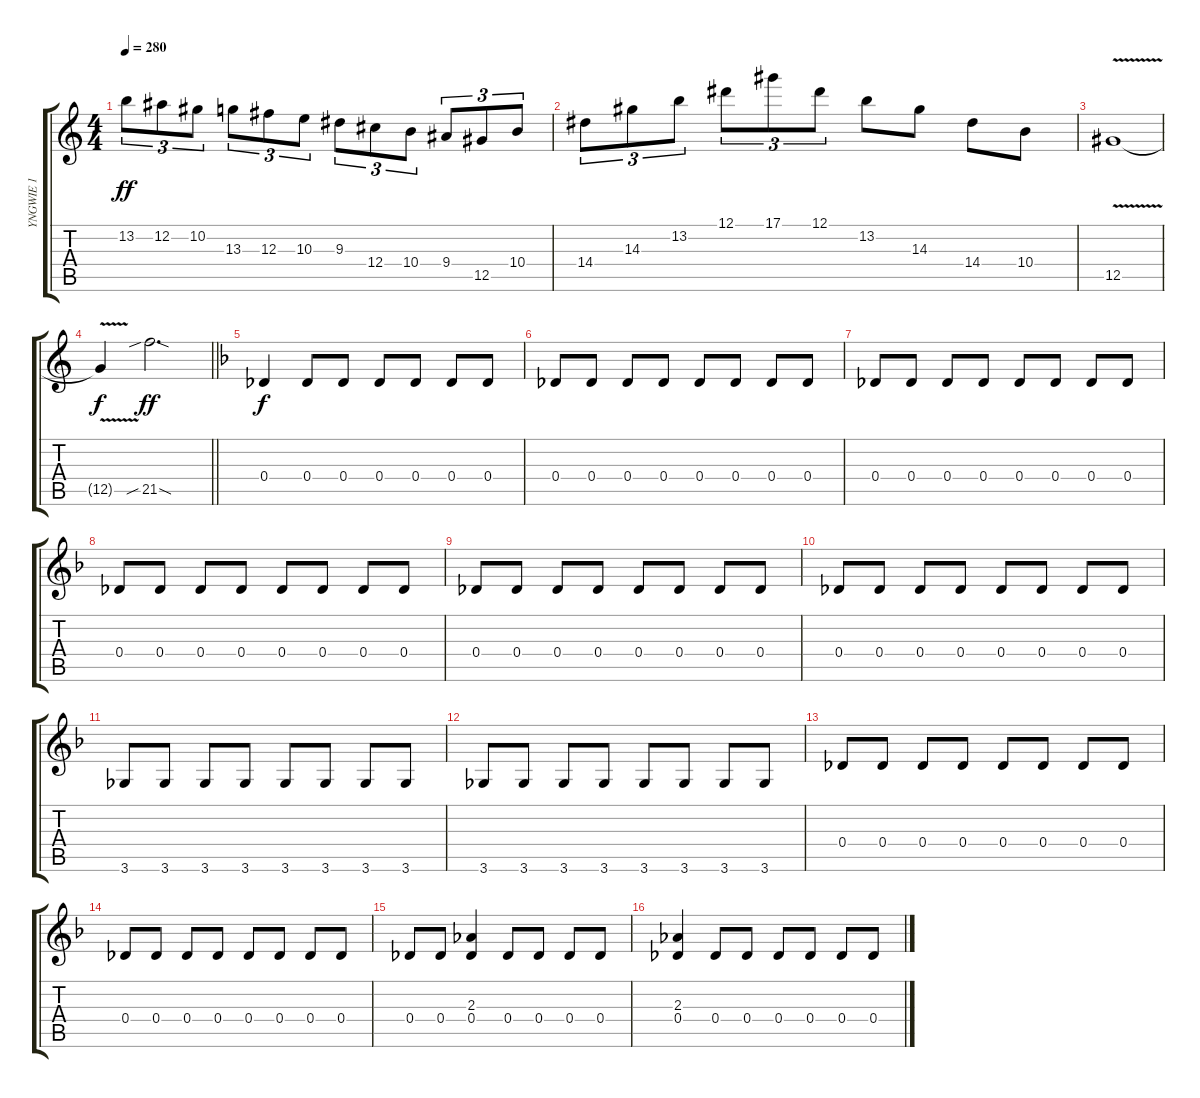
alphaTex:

\track ("YNGWIE 1" "YNGWIE 1") {instrument distortionguitar}
\staff {score tabs}
\tuning (Eb4 Bb3 Gb3 Db3 Ab2 Eb2) {hide}
\ts (4 4)
\tempo 280
\clef g2
\ks c
13.2.8{tu (3 2) dy ff} 12.2.8{tu (3 2)} 10.2.8{tu (3 2)} 13.3.8{tu (3 2)} 12.3.8{tu (3 2)} 10.3.8{tu (3 2)} 9.3.8{tu (3 2)} 12.4.8{tu (3 2)} 10.4.8{tu (3 2)} 9.4.8{tu (3 2)} 12.5.8{tu (3 2)} 10.4.8{tu (3 2)} |
14.4.8{tu (3 2)} 14.3.8{tu (3 2)} 13.2.8{tu (3 2)} 12.1.8{tu (3 2)} 17.1.8{tu (3 2)} 12.1.8{tu (3 2)} 13.2.8 14.3.8 14.4.8 10.4.8 |
12.5{v}.1 |
\barLineRight lightlight
12.5{t}.4{dy f} 21.5{sib sod}.2{d dy ff} |
\ks dminor
0.4.4{dy f instrument overdrivenguitar} 0.4.8 0.4.8 0.4.8 0.4.8 0.4.8 0.4.8 |
0.4.8 0.4.8 0.4.8 0.4.8 0.4.8 0.4.8 0.4.8 0.4.8 |
0.4.8 0.4.8 0.4.8 0.4.8 0.4.8 0.4.8 0.4.8 0.4.8 |
0.4.8 0.4.8 0.4.8 0.4.8 0.4.8 0.4.8 0.4.8 0.4.8 |
0.4.8 0.4.8 0.4.8 0.4.8 0.4.8 0.4.8 0.4.8 0.4.8 |
0.4.8 0.4.8 0.4.8 0.4.8 0.4.8 0.4.8 0.4.8 0.4.8 |
3.6.8 3.6.8 3.6.8 3.6.8 3.6.8 3.6.8 3.6.8 3.6.8 |
3.6.8 3.6.8 3.6.8 3.6.8 3.6.8 3.6.8 3.6.8 3.6.8 |
0.4.8 0.4.8 0.4.8 0.4.8 0.4.8 0.4.8 0.4.8 0.4.8 |
0.4.8 0.4.8 0.4.8 0.4.8 0.4.8 0.4.8 0.4.8 0.4.8 |
0.4.8 0.4.8 (2.3 0.4).4 0.4.8 0.4.8 0.4.8 0.4.8 |
(2.3 0.4).4 0.4.8 0.4.8 0.4.8 0.4.8 0.4.8 0.4.8
